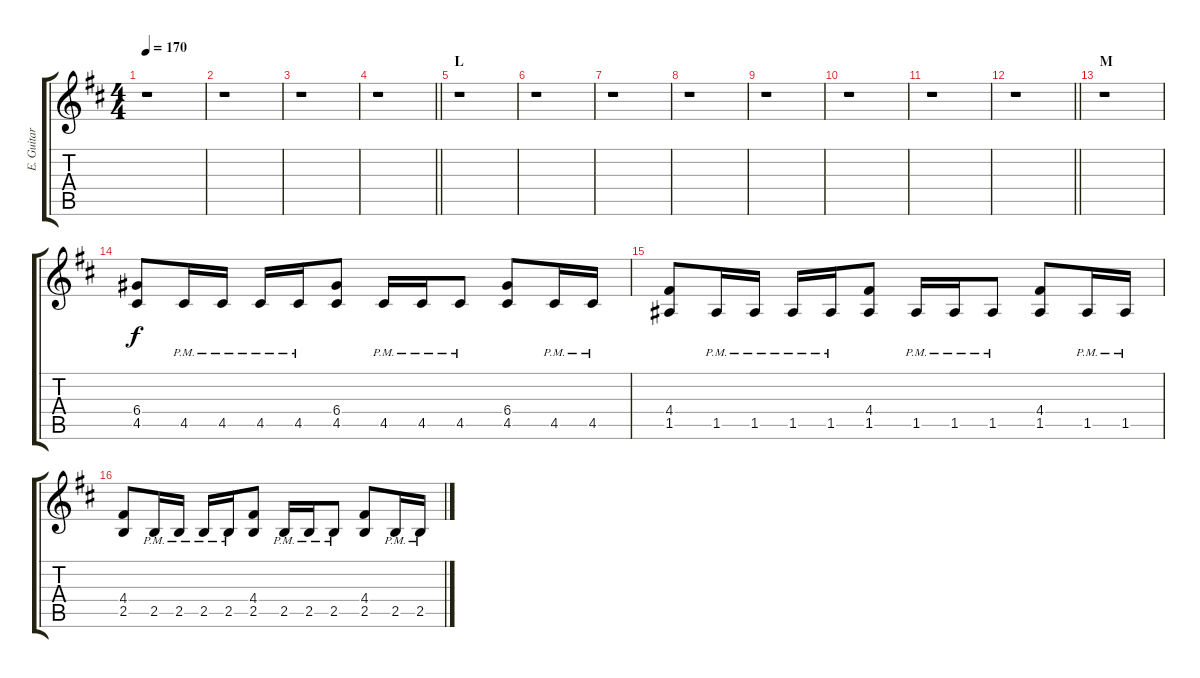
\track ("E. Guitar II" "E. Guitar ") {instrument overdrivenguitar}
\staff {score tabs}
\tuning (E4 B3 G3 D3 A2 E2) {hide}
\ts (4 4)
\tempo 170
\clef g2
\ks d
r.1{dy f} |
r.1 |
r.1 |
\barLineRight lightlight
r.1 |
\section ("" "L")
r.1 |
r.1 |
r.1 |
r.1 |
r.1 |
r.1 |
r.1 |
\barLineRight lightlight
r.1 |
\section ("" "M")
r.1 |
(6.4 4.5).8 4.5{pm}.16 4.5{pm}.16 4.5{pm}.16 4.5{pm}.16 (6.4 4.5).8 4.5{pm}.16 4.5{pm}.16 4.5{pm}.8 (6.4 4.5).8 4.5{pm}.16 4.5{pm}.16 |
(4.4 1.5).8 1.5{pm}.16 1.5{pm}.16 1.5{pm}.16 1.5{pm}.16 (4.4 1.5).8 1.5{pm}.16 1.5{pm}.16 1.5{pm}.8 (4.4 1.5).8 1.5{pm}.16 1.5{pm}.16 |
(4.4 2.5).8 2.5{pm}.16 2.5{pm}.16 2.5{pm}.16 2.5{pm}.16 (4.4 2.5).8 2.5{pm}.16 2.5{pm}.16 2.5{pm}.8 (4.4 2.5).8 2.5{pm}.16 2.5{pm}.16
